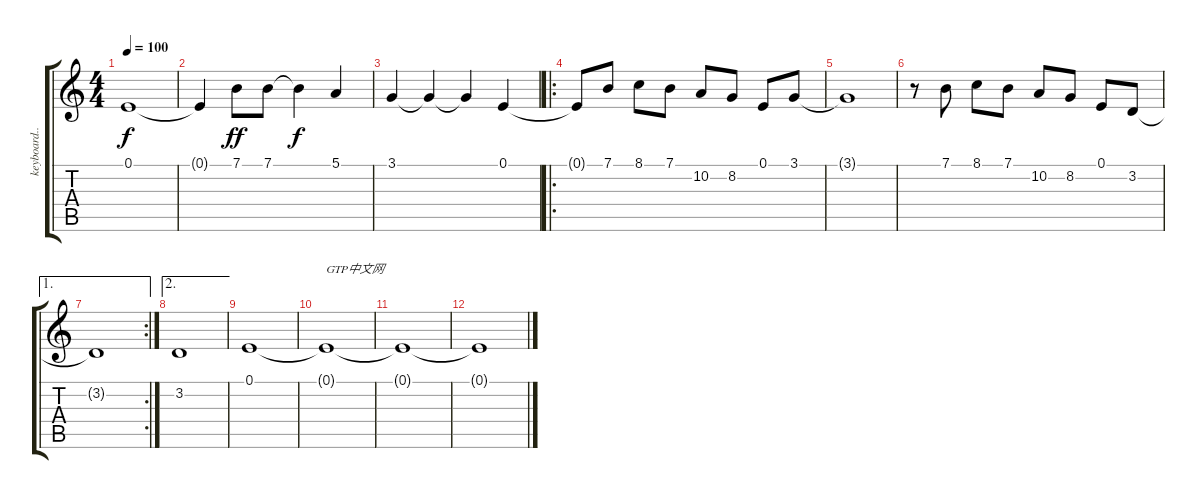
\track ("keyboard..," "keyboard..") {instrument pad4choir}
\staff {score tabs}
\tuning (E4 B3 G3 D3 A2 E2) {hide}
\ts (4 4)
\tempo 100
\clef g2
\ks c
0.1{t}.1{dy f} |
0.1{t}.4 7.1.8{dy ff} 7.1.8 7.1{t}.4{dy f} 5.1.4 |
3.1.4 3.1{t}.4 3.1{t}.4 0.1.4 |
\ro
0.1{t}.8 7.1.8 8.1.8 7.1.8 10.2.8 8.2.8 0.1.8 3.1.8 |
3.1{t}.1 |
r.8 7.1.8 8.1.8 7.1.8 10.2.8 8.2.8 0.1.8 3.2.8 |
\ae 1
\rc 2
3.2{t}.1 |
\ae 2
3.2.1 |
0.1.1 |
0.1{t}.1{txt "GTP中文网"} |
0.1{t}.1 |
0.1{t}.1
